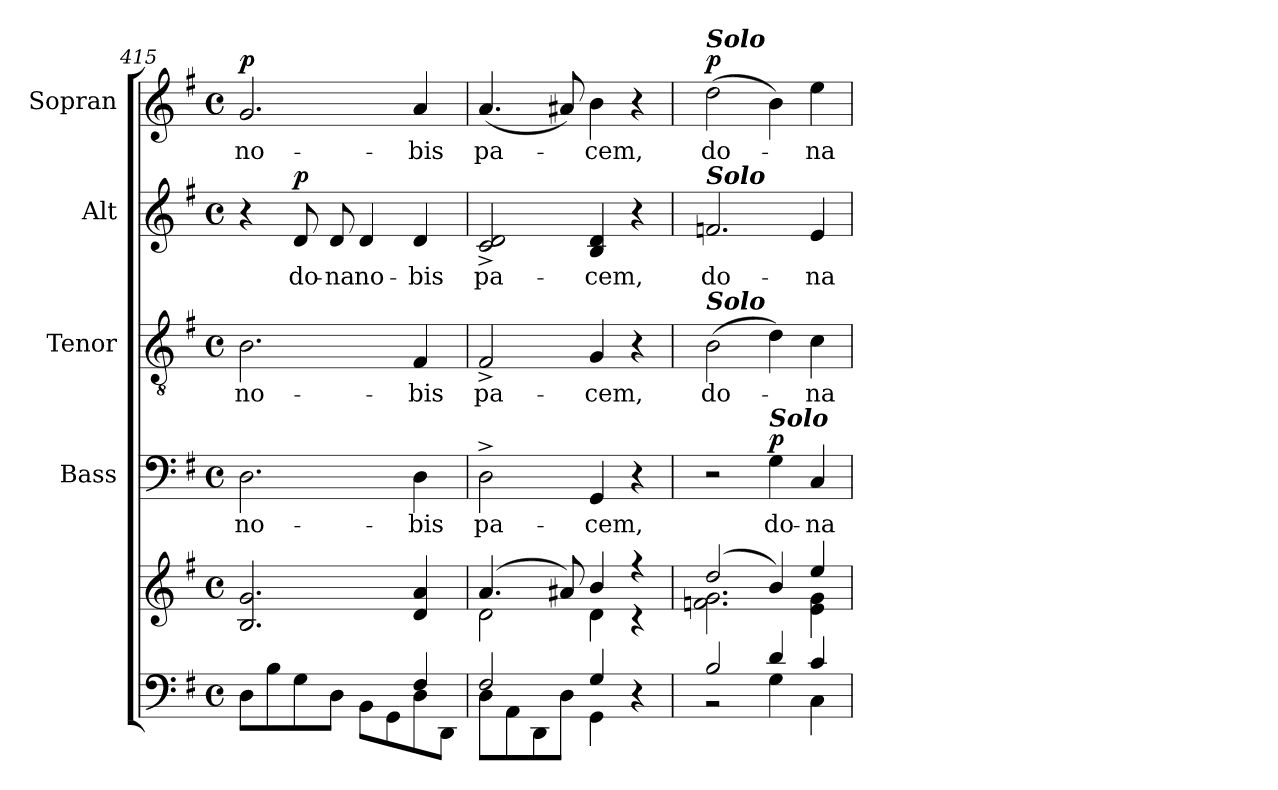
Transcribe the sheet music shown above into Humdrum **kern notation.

**kern	**kern	**kern	**text	**dynam	**kern	**text	**kern	**text	**dynam	**kern	**text	**dynam
*part5	*part5	*part4	*part4	*part4	*part3	*part3	*part2	*part2	*part2	*part1	*part1	*part1
*staff6	*staff5	*staff4	*staff4	*staff4	*staff3	*staff3	*staff2	*staff2	*staff2	*staff1	*staff1	*staff1
*	*	*I"Bass	*	*	*I"Tenor	*	*I"Alt	*	*	*I"Sopran	*	*
*	*	*I'B.	*	*	*I'T.	*	*I'A.	*	*	*I'S.	*	*
!!LO:LB:g=z
*clefF4	*clefG2	*clefF4	*	*	*clefGv2	*	*clefG2	*	*	*clefG2	*	*
*k[f#]	*k[f#]	*k[f#]	*	*	*k[f#]	*	*k[f#]	*	*	*k[f#]	*	*
*G:	*G:	*G:	*	*	*G:	*	*G:	*	*	*G:	*	*
*M4/4	*M4/4	*M4/4	*	*	*M4/4	*	*M4/4	*	*	*M4/4	*	*
*met(c)	*met(c)	*met(c)	*	*	*met(c)	*	*met(c)	*	*	*met(c)	*	*
=415	=415	=415	=415	=415	=415	=415	=415	=415	=415	=415	=415	=415
*^	*	*	*	*	*	*	*	*	*	*	*	*
!	!	!	!	!LO:LY:b	!	!	!LO:LY:b	!	!	!	!	!LO:LY:b	!LO:DY:a
2.ryy	8D\L	2.B!/ 2.g!/	2.D\	no-	.	2.B\	no-	4r	.	.	2.g/	no-	p
.	8B\	.	.	.	.	.	.	.	.	.	.	.	.
!	!	!	!	!	!	!	!	!	!LO:LY:b	!LO:DY:a	!	!	!
.	8G\	.	.	.	.	.	.	8d/	do-	p	.	.	.
!	!	!	!	!	!	!	!	!	!LO:LY:b	!	!	!	!
.	8D\J	.	.	.	.	.	.	8d/	-na	.	.	.	.
!	!	!	!	!	!	!	!	!	!LO:LY:b	!	!	!	!
.	8BB\L	.	.	.	.	.	.	4d/	no-	.	.	.	.
.	8GG\	.	.	.	.	.	.	.	.	.	.	.	.
!	!	!	!	!LO:LY:b	!	!	!LO:LY:b	!	!LO:LY:b	!	!	!LO:LY:b	!
4F#!/	8D\	4d!/ 4a!/	4D\	-bis	.	4F#/	-bis	4d/	-bis	.	4a/	-bis	.
.	8DD\J	.	.	.	.	.	.	.	.	.	.	.	.
=416	=416	=416	=416	=416	=416	=416	=416	=416	=416	=416	=416	=416	=416
*	*	*^	*	*	*	*	*	*	*	*	*	*	*
!	!	!	!	!	!LO:LY:b	!	!	!LO:LY:b	!	!LO:LY:b	!	!	!LO:LY:b	!
2F#!/	8D\L	(4.a!/	2d!\	2D^>\	pa-	.	2F#^>/	pa-	2c/^> 2d/^>	pa-	.	(<4.a/	pa-	.
.	8AA\	.	.	.	.	.	.	.	.	.	.	.	.	.
.	8DD\	.	.	.	.	.	.	.	.	.	.	.	.	.
.	8D\J	8a#X!/)	.	.	.	.	.	.	.	.	.	8a#X/)	.	.
!	!	!	!	!	!LO:LY:b	!	!	!LO:LY:b	!	!LO:LY:b	!	!	!LO:LY:b	!
4G!/	4GG\	4b!/	4d!\	4GG/	-cem,	.	4G/	-cem,	4B/ 4d/	-cem,	.	4b\	-cem,	.
4ryy	4r	4r	4r	4r	.	.	4r	.	4r	.	.	4r	.	.
=417	=417	=417	=417	=417	=417	=417	=417	=417	=417	=417	=417	=417	=417	=417
!	!	!	!	!	!	!	!	!	!	!	!	!LO:TX:a:Bi:t=Solo	!	!
!	!	!	!	!	!	!	!	!	!LO:TX:a:Bi:t=Solo	!	!	!	!	!
!	!	!	!	!	!	!	!LO:TX:a:Bi:t=Solo	!	!	!	!	!	!	!
!	!	!	!	!	!	!	!	!LO:LY:b	!	!LO:LY:b	!	!	!LO:LY:b	!LO:DY:a
2B!/	2r	(<2dd!/	2.fn!\ 2.g!\	2r	.	.	(>2B\	do-	2.fn/	do-	.	(>2dd\	do-	p
!	!	!	!	!LO:TX:a:Bi:t=Solo	!	!	!	!	!	!	!	!	!	!
!	!	!	!	!	!LO:LY:b	!LO:DY:a	!	!	!	!	!	!	!	!
4d!/	4G\	4b!/)	.	4G\	do-	p	4d\)	.	.	.	.	4b\)	.	.
!	!	!	!	!	!LO:LY:b	!	!	!LO:LY:b	!	!LO:LY:b	!	!	!LO:LY:b	!
4c!/	4C\	4ee!/	4e!\ 4g!\	4C/	-na	.	4c\	-na	4e/	-na	.	4ee\	-na	.
*v	*v	*	*	*	*	*	*	*	*	*	*	*	*	*
*	*v	*v	*	*	*	*	*	*	*	*	*	*	*
=	=	=	=	=	=	=	=	=	=	=	=	=
*-	*-	*-	*-	*-	*-	*-	*-	*-	*-	*-	*-	*-
